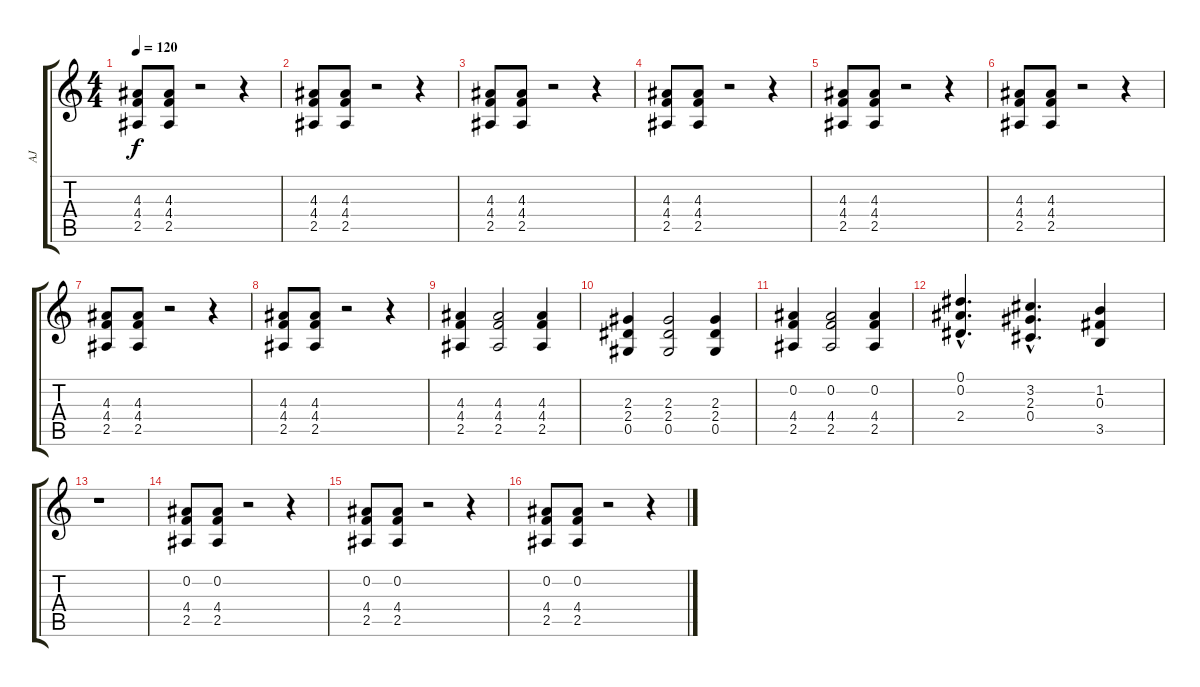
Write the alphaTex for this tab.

\track ("AJ" "AJ") {instrument distortionguitar}
\staff {score tabs}
\tuning (Eb4 Bb3 Gb3 Db3 Ab2 Eb2) {hide}
\ts (4 4)
\tempo 120
\clef g2
\ks c
(4.3 4.4 2.5).8{dy f instrument distortionguitar} (4.3 4.4 2.5).8 r.2 r.4 |
(4.3 4.4 2.5).8 (4.3 4.4 2.5).8 r.2 r.4 |
(4.3 4.4 2.5).8 (4.3 4.4 2.5).8 r.2 r.4 |
(4.3 4.4 2.5).8 (4.3 4.4 2.5).8 r.2 r.4 |
(4.3 4.4 2.5).8 (4.3 4.4 2.5).8 r.2 r.4 |
(4.3 4.4 2.5).8 (4.3 4.4 2.5).8 r.2 r.4 |
(4.3 4.4 2.5).8 (4.3 4.4 2.5).8 r.2 r.4 |
(4.3 4.4 2.5).8 (4.3 4.4 2.5).8 r.2 r.4 |
(4.3 4.4 2.5).4 (4.3 4.4 2.5).2 (4.3 4.4 2.5).4 |
(2.3 2.4 0.5).4 (2.3 2.4 0.5).2 (2.3 2.4 0.5).4 |
(0.2 4.4 2.5).4 (0.2 4.4 2.5).2 (0.2 4.4 2.5).4 |
(0.1{hac} 0.2{hac} 2.4{hac}).4{d} (3.2{hac} 2.3{hac} 0.4{hac}).4{d} (1.2 0.3 3.5).4 |
r.1 |
(0.2 4.4 2.5).8 (0.2 4.4 2.5).8 r.2 r.4 |
(0.2 4.4 2.5).8 (0.2 4.4 2.5).8 r.2 r.4 |
(0.2 4.4 2.5).8 (0.2 4.4 2.5).8 r.2 r.4
